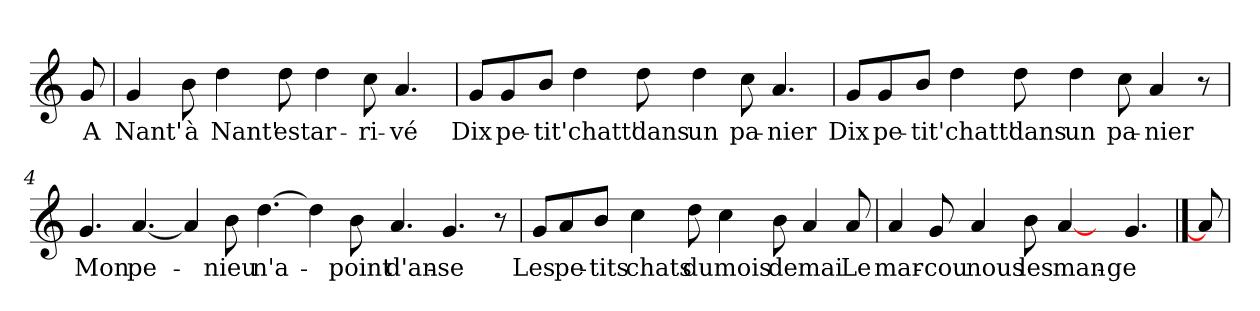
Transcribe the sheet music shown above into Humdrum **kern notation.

**kern	**text
*part1	*part1
*staff1	*staff1
*clefG2	*
*k[]	*
*C:	*
=	=
!	!LO:LY:b
8g/	A
=1	=1
!	!LO:LY:b
4g/	Nant'
!	!LO:LY:b
8b\	à
!	!LO:LY:b
4dd\	Nant'
!	!LO:LY:b
8dd\	est
!	!LO:LY:b
4dd\	ar-
!	!LO:LY:b
8cc\	-ri-
!	!LO:LY:b
4.a/	-vé
=2	=2
!	!LO:LY:b
8g/L	Dix
!	!LO:LY:b
8g/	pe-
!	!LO:LY:b
8b/J	-tit'
!	!LO:LY:b
4dd\	chatt'
!	!LO:LY:b
8dd\	dans
!	!LO:LY:b
4dd\	un
!	!LO:LY:b
8cc\	pa-
!	!LO:LY:b
4.a/	-nier
!!LO:LB:g=z
=3	=3
!	!LO:LY:b
8g/L	Dix
!	!LO:LY:b
8g/	pe-
!	!LO:LY:b
8b/J	-tit'
!	!LO:LY:b
4dd\	chatt'
!	!LO:LY:b
8dd\	dans
!	!LO:LY:b
4dd\	un
!	!LO:LY:b
8cc\	pa-
!	!LO:LY:b
4a/	-nier
8r	.
=4	=4
!	!LO:LY:b
4.g/	Mon
!	!LO:LY:b
[4.a/	pe-
4a/]	.
!	!LO:LY:b
8b\	-nieu
!	!LO:LY:b
[4.dd\	n'a-
4dd\]	.
!	!LO:LY:b
8b\	-point
!	!LO:LY:b
4.a/	d'an-
!	!LO:LY:b
4.g/	-se
8r	.
!!LO:LB:g=z
=5	=5
!	!LO:LY:b
8g/L	Les
!	!LO:LY:b
8a/	pe-
!	!LO:LY:b
8b/J	-tits
!	!LO:LY:b
4cc\	chats
!	!LO:LY:b
8dd\	du
!	!LO:LY:b
4cc\	mois
!	!LO:LY:b
8b\	de
!	!LO:LY:b
4a/	mai
!	!LO:LY:b
8a/	Le
=6	=6
!	!LO:LY:b
4a/	mar-
!	!LO:LY:b
8g/	-cou
!	!LO:LY:b
4a/	nous
!	!LO:LY:b
8b\	les
!	!LO:LY:b
[4a/	man-
8ryy	.
!	!LO:LY:b
4.g/	-ge
==7	==7
8a/]	.
=	=
*-	*-
